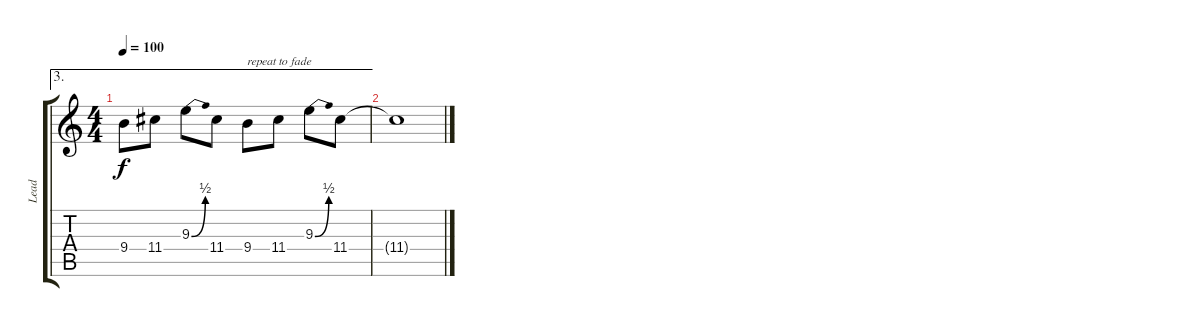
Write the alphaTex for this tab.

\track ("Lead" "Lead") {instrument distortionguitar}
\staff {score tabs}
\tuning (E4 B3 G3 D3 A2 E2) {hide}
\ae 3
\ts (4 4)
\tempo 100
\clef g2
\ks c
9.4.8{dy f} 11.4.8 9.3{be (bend 0 0 60 2)}.8 11.4.8 9.4.8{txt "repeat to fade"} 11.4.8 9.3{be (bend 0 0 60 2)}.8 11.4.8 |
11.4{t}.1
